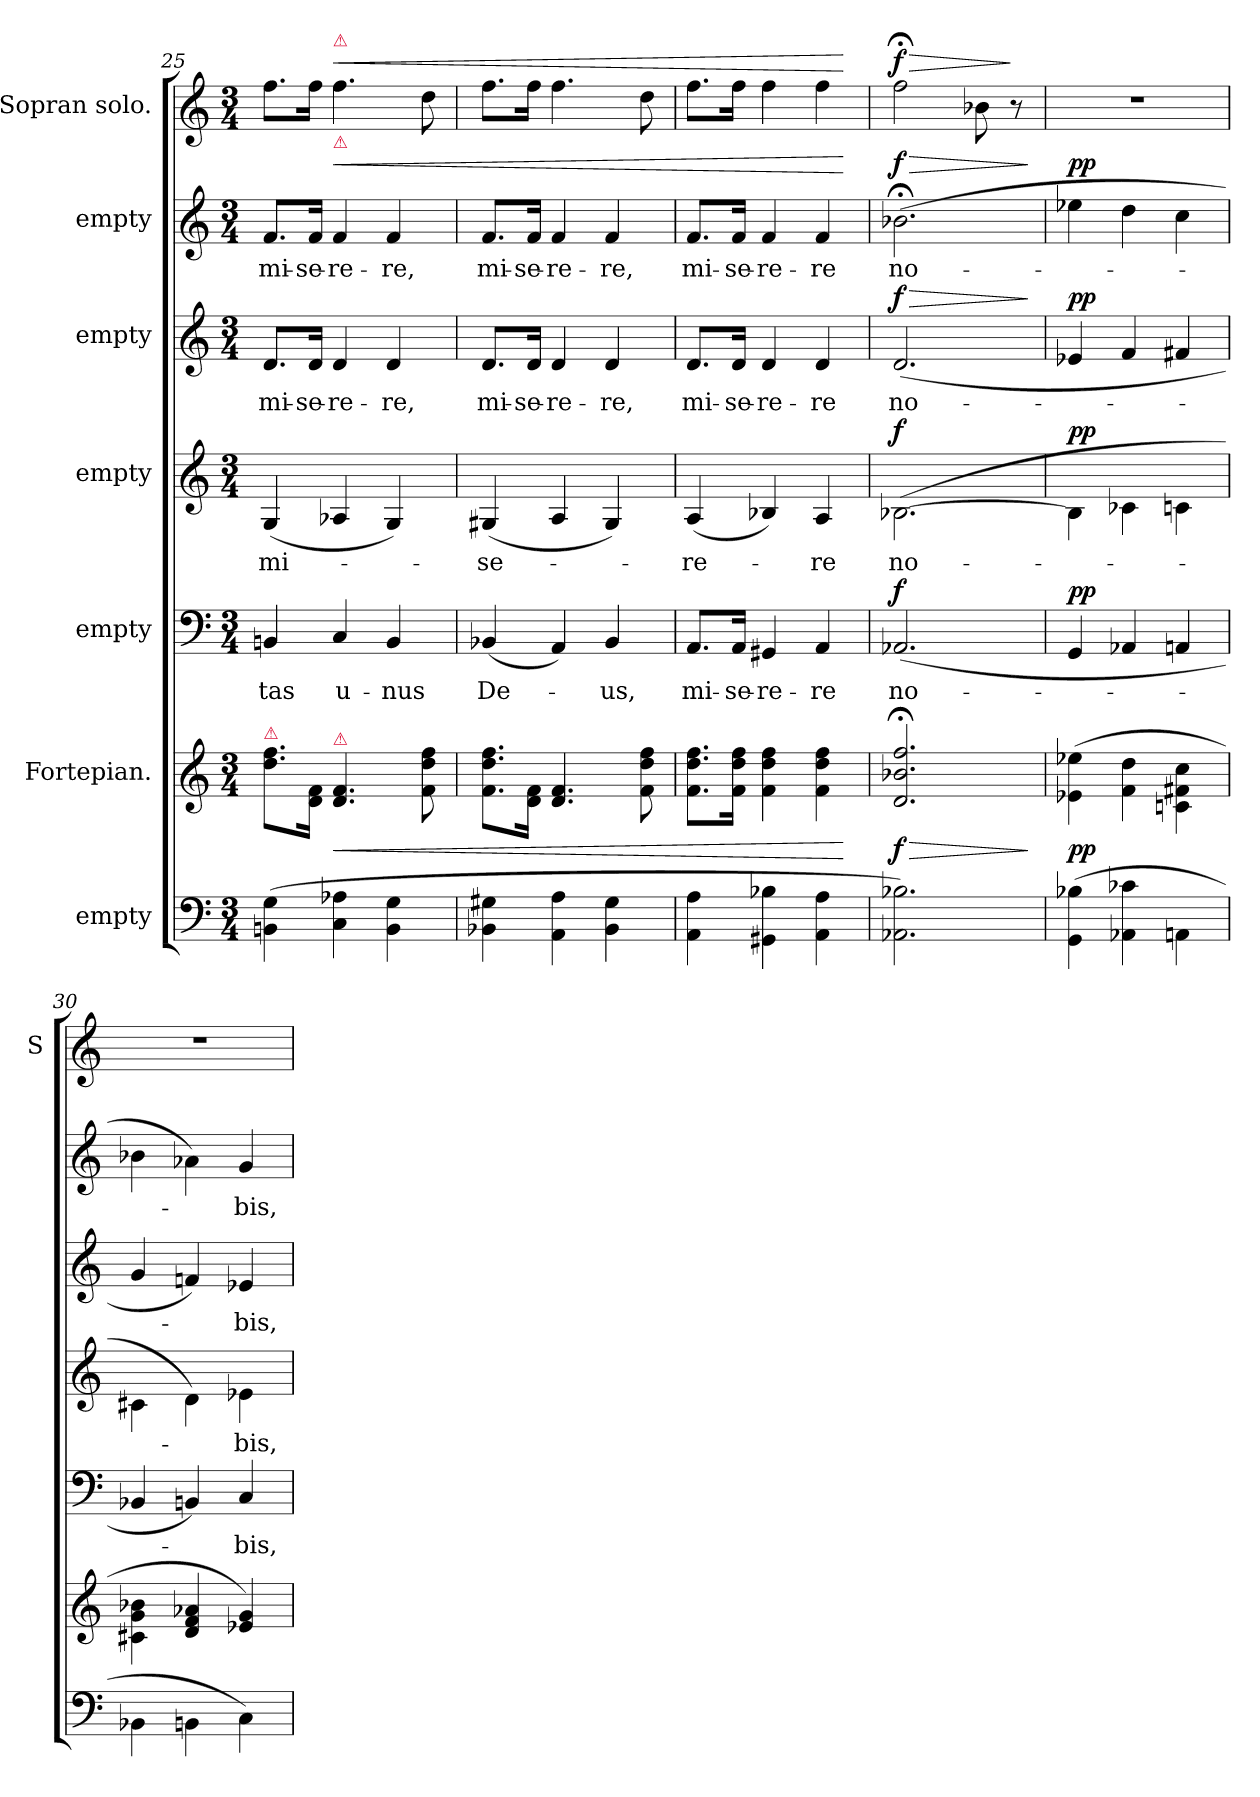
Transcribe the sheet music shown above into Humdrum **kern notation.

**kern	**kern	**dynam	**kern	**text	**dynam	**kern	**text	**dynam	**kern	**text	**dynam	**kern	**text	**dynam	**kern	**dynam
*part7	*part6	*part6	*part5	*part5	*part5	*part4	*part4	*part4	*part3	*part3	*part3	*part2	*part2	*part2	*part1	*part1
*staff7	*staff6	*staff6	*staff5	*staff5	*staff5	*staff4	*staff4	*staff4	*staff3	*staff3	*staff3	*staff2	*staff2	*staff2	*staff1	*staff1
*I"empty	*I"Fortepian.	*	*I"empty	*	*	*I"empty	*	*	*I"empty	*	*	*I"empty	*	*	*I"Sopran solo.	*
*	*	*	*	*	*	*	*	*	*	*	*	*	*	*	*I'S	*
*clefF4	*clefG2	*	*clefF4	*	*	*clefG2	*	*	*clefG2	*	*	*clefG2	*	*	*clefG2	*
*	*	*	*	*	*	*ITrd7c12	*	*	*	*	*	*	*	*	*	*
*k[]	*k[]	*	*k[]	*	*	*k[]	*	*	*k[]	*	*	*k[]	*	*	*k[]	*
*C:	*C:	*	*C:	*	*	*C:	*	*	*C:	*	*	*C:	*	*	*C:	*
*M3/4	*M3/4	*	*M3/4	*	*	*M3/4	*	*	*M3/4	*	*	*M3/4	*	*	*M3/4	*
=25	=25	=25	=25	=25	=25	=25	=25	=25	=25	=25	=25	=25	=25	=25	=25	=25
!	!LO:TX:a:color=crimson:t=⚠	!	!	!	!	!	!	!	!	!	!	!	!	!	!	!
(4BBn\ 4G\	8.dd\ 8.ff\L	.	4BBn/	-tas	.	(4GG/	mi-	.	8.d/L	mi-	.	8.f/L	mi-	.	8.ff\L	.
.	16d\ 16f\Jk	.	.	.	.	.	.	.	16d/Jk	-se-	.	16f/Jk	-se-	.	16ff\Jk	.
!	!	!	!	!	!	!	!	!	!	!	!	!	!	!	!LO:TX:a:color=crimson:t=⚠	!
!	!	!	!	!	!	!	!	!	!	!	!	!LO:TX:a:color=crimson:t=⚠	!	!	!	!
!	!LO:TX:a:color=crimson:t=⚠	!	!	!	!	!	!	!	!	!	!	!	!	!	!	!
!	!	!LO:HP:b	!	!	!	!	!	!	!	!	!	!	!	!LO:HP:a	!	!LO:HP:a
4C\ 4A-X\	4.d/ 4.f/	<	4C/	u-	.	4AA-X/	.	.	4d/	-re-	.	4f/	-re-	<	4.ff\	<
4BB\ 4G\	.	.	4BB/	-nus	.	4GG/)	.	.	4d/	-re,	.	4f/	-re,	.	.	.
.	8f\ 8dd\ 8ff\	.	.	.	.	.	.	.	.	.	.	.	.	.	8dd\	.
=26	=26	=26	=26	=26	=26	=26	=26	=26	=26	=26	=26	=26	=26	=26	=26	=26
4BB-X\ 4G#X\	8.f\ 8.dd\ 8.ff\L	.	(4BB-X/	De-	.	(4GG#X/	-se-	.	8.d/L	mi-	.	8.f/L	mi-	.	8.ff\L	.
.	16d\ 16f\Jk	.	.	.	.	.	.	.	16d/Jk	-se-	.	16f/Jk	-se-	.	16ff\Jk	.
4AA\ 4A\	4.d/ 4.f/	.	4AA/)	.	.	4AA/	.	.	4d/	-re-	.	4f/	-re-	.	4.ff\	.
4BB-\ 4G#\	.	.	4BB-/	-us,	.	4GG#/)	.	.	4d/	-re,	.	4f/	-re,	.	.	.
.	8f\ 8dd\ 8ff\	.	.	.	.	.	.	.	.	.	.	.	.	.	8dd\	.
=27	=27	=27	=27	=27	=27	=27	=27	=27	=27	=27	=27	=27	=27	=27	=27	=27
4AA\ 4A\	8.f\ 8.dd\ 8.ff\L	.	8.AA/L	mi-	.	(4AA/	-re-	.	8.d/L	mi-	.	8.f/L	mi-	.	8.ff\L	.
.	16f\ 16dd\ 16ff\Jk	.	16AA/Jk	-se-	.	.	.	.	16d/Jk	-se-	.	16f/Jk	-se-	.	16ff\Jk	.
4GG#X\ 4B-X\	4f\ 4dd\ 4ff\	.	4GG#X/	-re-	.	4BB-X/)	.	.	4d/	-re-	.	4f/	-re-	.	4ff\	.
4AA\ 4A\	4f\ 4dd\ 4ff\	.	4AA/	-re	.	4AA/	-re	.	4d/	-re	.	4f/	-re	.	4ff\	.
.	.	[	.	.	.	.	.	.	.	.	.	.	.	[	.	[
=28	=28	=28	=28	=28	=28	=28	=28	=28	=28	=28	=28	=28	=28	=28	=28	=28
!	!	!LO:HP:b	!	!	!LO:DY:a	!	!	!LO:DY:a	!	!	!LO:HP:a	!	!	!LO:HP:a	!	!LO:HP:a
!	!	!	!	!	!	!	!	!	!	!	!LO:DY:n=1:a	!	!	!LO:DY:n=1:a	!	!LO:DY:n=1:a
2.AA-X\ 2.B-X\)	2.d;</ 2.b-X;</ 2.ff;</	> f	(2.AA-X/	no-	f	([2.BB-X\	no-	f	(2.d/	no-	> f	(2.b-X;<\	no-	> f	2ff;<\	> f
.	.	.	.	.	.	.	.	.	.	.	.	.	.	.	8b-X\	.
.	.	.	.	.	.	.	.	.	.	.	.	.	.	.	8r	]
.	.	]	.	.	.	.	.	.	.	.	]	.	.	]	.	.
=29	=29	=29	=29	=29	=29	=29	=29	=29	=29	=29	=29	=29	=29	=29	=29	=29
!	!	!	!	!	!LO:DY:a	!	!	!LO:DY:a	!	!	!LO:DY:a	!	!	!LO:DY:a	!	!
(4GG\ 4B-X\	(4e-X\ 4ee-X\	pp	4GG/	.	pp	4BB-\]	.	pp	4e-X/	.	pp	4ee-X\	.	pp	2.r	.
4AA-X\ 4c-X\	4f\ 4dd\	.	4AA-X/	.	.	4C-X\	.	.	4f/	.	.	4dd\	.	.	.	.
4AAn\	4cn\ 4f#X\ 4cc\	.	4AAn/	.	.	4Cn\	.	.	4f#X/	.	.	4cc\	.	.	.	.
=30	=30	=30	=30	=30	=30	=30	=30	=30	=30	=30	=30	=30	=30	=30	=30	=30
4BB-X\	4c#X\ 4g\ 4b-X\	.	4BB-X/	.	.	4C#X\	.	.	4g/	.	.	4b-X\	.	.	2.r	.
4BBn\	4d/ 4f/ 4a-X/	.	4BBn/)	.	.	4D\)	.	.	4fn/)	.	.	4a-X\)	.	.	.	.
4C\)	4e-X/ 4g/)	.	4C/	-bis,	.	4E-X\	-bis,	.	4e-X/	-bis,	.	4g/	-bis,	.	.	.
=	=	=	=	=	=	=	=	=	=	=	=	=	=	=	=	=
*-	*-	*-	*-	*-	*-	*-	*-	*-	*-	*-	*-	*-	*-	*-	*-	*-
